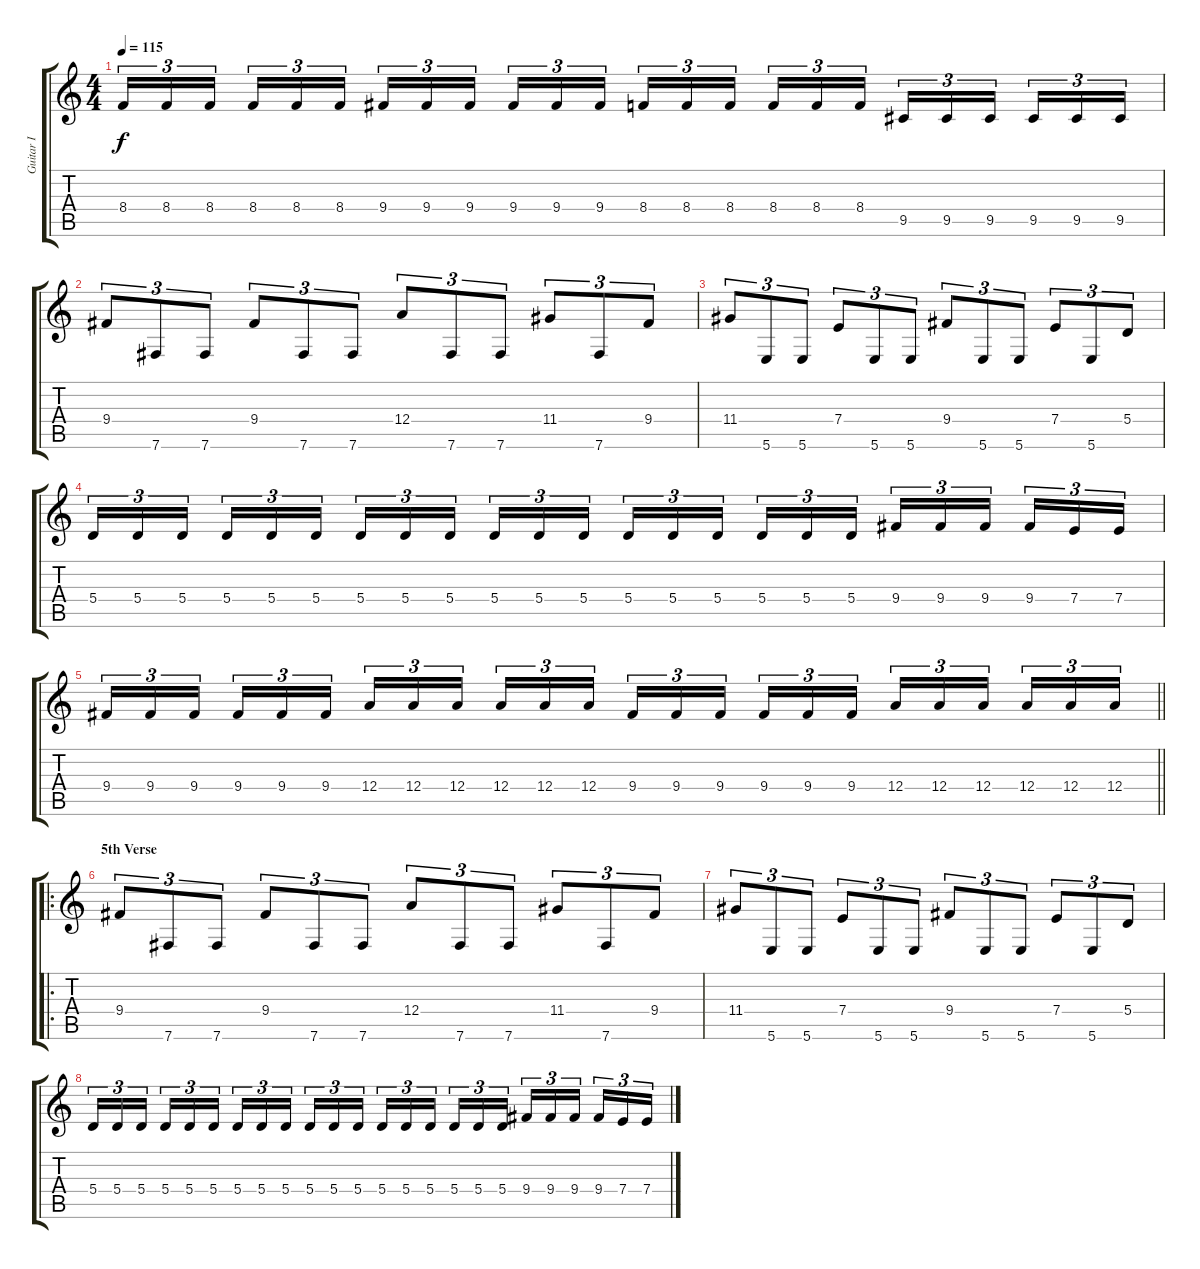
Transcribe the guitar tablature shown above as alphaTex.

\track ("Guitar I" "Guitar I") {instrument distortionguitar}
\staff {score tabs}
\tuning (B3 Gb3 D3 A2 E2 B1) {hide}
\ts (4 4)
\tempo 115
\clef g2
\ks c
8.4.16{tu (3 2) dy f} 8.4.16{tu (3 2)} 8.4.16{tu (3 2) beam splitsecondary} 8.4.16{tu (3 2)} 8.4.16{tu (3 2)} 8.4.16{tu (3 2)} 9.4.16{tu (3 2)} 9.4.16{tu (3 2)} 9.4.16{tu (3 2) beam splitsecondary} 9.4.16{tu (3 2)} 9.4.16{tu (3 2)} 9.4.16{tu (3 2)} 8.4.16{tu (3 2)} 8.4.16{tu (3 2)} 8.4.16{tu (3 2) beam splitsecondary} 8.4.16{tu (3 2)} 8.4.16{tu (3 2)} 8.4.16{tu (3 2)} 9.5.16{tu (3 2)} 9.5.16{tu (3 2)} 9.5.16{tu (3 2) beam splitsecondary} 9.5.16{tu (3 2)} 9.5.16{tu (3 2)} 9.5.16{tu (3 2)} |
9.4.8{tu (3 2)} 7.6.8{tu (3 2)} 7.6.8{tu (3 2)} 9.4.8{tu (3 2)} 7.6.8{tu (3 2)} 7.6.8{tu (3 2)} 12.4.8{tu (3 2)} 7.6.8{tu (3 2)} 7.6.8{tu (3 2)} 11.4.8{tu (3 2)} 7.6.8{tu (3 2)} 9.4.8{tu (3 2)} |
11.4.8{tu (3 2)} 5.6.8{tu (3 2)} 5.6.8{tu (3 2)} 7.4.8{tu (3 2)} 5.6.8{tu (3 2)} 5.6.8{tu (3 2)} 9.4.8{tu (3 2)} 5.6.8{tu (3 2)} 5.6.8{tu (3 2)} 7.4.8{tu (3 2)} 5.6.8{tu (3 2)} 5.4.8{tu (3 2)} |
5.4.16{tu (3 2)} 5.4.16{tu (3 2)} 5.4.16{tu (3 2) beam splitsecondary} 5.4.16{tu (3 2)} 5.4.16{tu (3 2)} 5.4.16{tu (3 2)} 5.4.16{tu (3 2)} 5.4.16{tu (3 2)} 5.4.16{tu (3 2) beam splitsecondary} 5.4.16{tu (3 2)} 5.4.16{tu (3 2)} 5.4.16{tu (3 2)} 5.4.16{tu (3 2)} 5.4.16{tu (3 2)} 5.4.16{tu (3 2) beam splitsecondary} 5.4.16{tu (3 2)} 5.4.16{tu (3 2)} 5.4.16{tu (3 2)} 9.4.16{tu (3 2)} 9.4.16{tu (3 2)} 9.4.16{tu (3 2) beam splitsecondary} 9.4.16{tu (3 2)} 7.4.16{tu (3 2)} 7.4.16{tu (3 2)} |
\barLineRight lightlight
9.4.16{tu (3 2)} 9.4.16{tu (3 2)} 9.4.16{tu (3 2) beam splitsecondary} 9.4.16{tu (3 2)} 9.4.16{tu (3 2)} 9.4.16{tu (3 2)} 12.4.16{tu (3 2)} 12.4.16{tu (3 2)} 12.4.16{tu (3 2) beam splitsecondary} 12.4.16{tu (3 2)} 12.4.16{tu (3 2)} 12.4.16{tu (3 2)} 9.4.16{tu (3 2)} 9.4.16{tu (3 2)} 9.4.16{tu (3 2) beam splitsecondary} 9.4.16{tu (3 2)} 9.4.16{tu (3 2)} 9.4.16{tu (3 2)} 12.4.16{tu (3 2)} 12.4.16{tu (3 2)} 12.4.16{tu (3 2) beam splitsecondary} 12.4.16{tu (3 2)} 12.4.16{tu (3 2)} 12.4.16{tu (3 2)} |
\ro
\section ("" "5th Verse")
9.4.8{tu (3 2)} 7.6.8{tu (3 2)} 7.6.8{tu (3 2)} 9.4.8{tu (3 2)} 7.6.8{tu (3 2)} 7.6.8{tu (3 2)} 12.4.8{tu (3 2)} 7.6.8{tu (3 2)} 7.6.8{tu (3 2)} 11.4.8{tu (3 2)} 7.6.8{tu (3 2)} 9.4.8{tu (3 2)} |
11.4.8{tu (3 2)} 5.6.8{tu (3 2)} 5.6.8{tu (3 2)} 7.4.8{tu (3 2)} 5.6.8{tu (3 2)} 5.6.8{tu (3 2)} 9.4.8{tu (3 2)} 5.6.8{tu (3 2)} 5.6.8{tu (3 2)} 7.4.8{tu (3 2)} 5.6.8{tu (3 2)} 5.4.8{tu (3 2)} |
5.4.16{tu (3 2)} 5.4.16{tu (3 2)} 5.4.16{tu (3 2) beam splitsecondary} 5.4.16{tu (3 2)} 5.4.16{tu (3 2)} 5.4.16{tu (3 2)} 5.4.16{tu (3 2)} 5.4.16{tu (3 2)} 5.4.16{tu (3 2) beam splitsecondary} 5.4.16{tu (3 2)} 5.4.16{tu (3 2)} 5.4.16{tu (3 2)} 5.4.16{tu (3 2)} 5.4.16{tu (3 2)} 5.4.16{tu (3 2) beam splitsecondary} 5.4.16{tu (3 2)} 5.4.16{tu (3 2)} 5.4.16{tu (3 2)} 9.4.16{tu (3 2)} 9.4.16{tu (3 2)} 9.4.16{tu (3 2) beam splitsecondary} 9.4.16{tu (3 2)} 7.4.16{tu (3 2)} 7.4.16{tu (3 2)}
